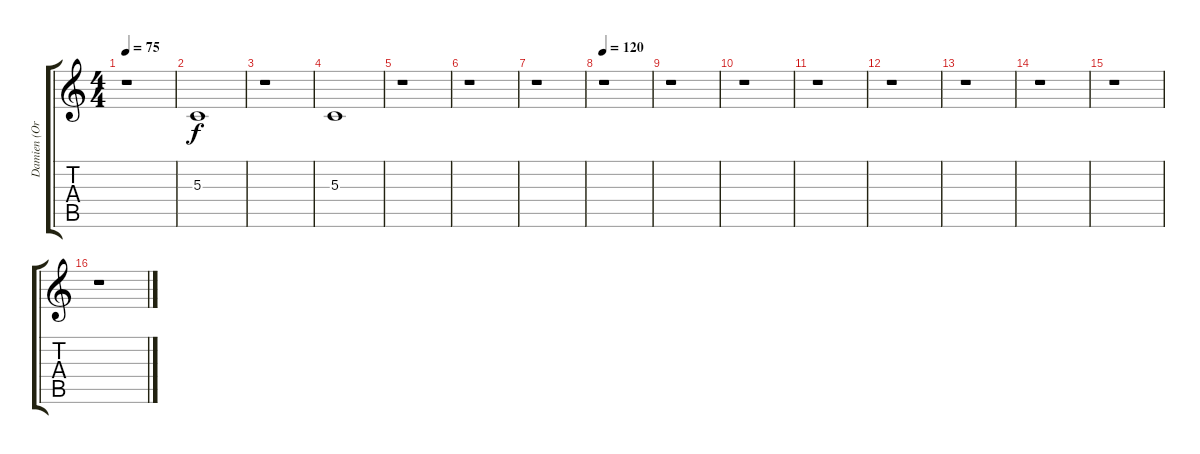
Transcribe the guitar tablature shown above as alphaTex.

\track ("Damien (Orchestration)" "Damien (Or") {instrument tubularbells}
\staff {score tabs}
\tuning (E4 B3 G3 D3 A2 D2) {hide}
\ts (4 4)
\tempo 75
\clef g2
\ks c
r.1{dy f} |
5.3.1 |
r.1 |
5.3.1 |
r.1 |
r.1 |
r.1 |
\tempo 120
r.1 |
r.1 |
r.1 |
r.1 |
r.1 |
r.1 |
r.1 |
r.1 |
r.1
